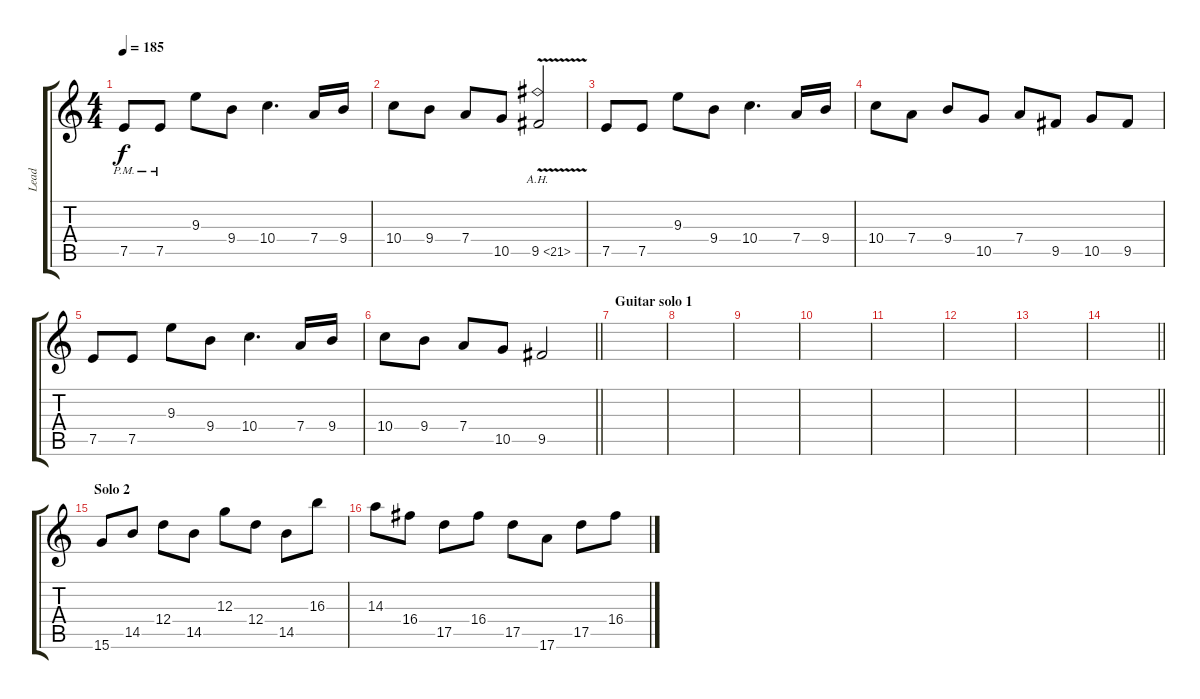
\track ("Lead" "Lead") {instrument overdrivenguitar}
\staff {score tabs}
\tuning (E4 B3 G3 D3 A2 E2) {hide}
\ts (4 4)
\tempo 185
\clef g2
\ks c
7.5{pm}.8{dy f} 7.5{pm}.8 9.3.8 9.4.8 10.4.4{d} 7.4.16 9.4.16 |
10.4.8 9.4.8 7.4.8 10.5.8 9.5{ah 12 v}.2 |
7.5.8 7.5.8 9.3.8 9.4.8 10.4.4{d} 7.4.16 9.4.16 |
10.4.8 7.4.8 9.4.8 10.5.8 7.4.8 9.5.8 10.5.8 9.5.8 |
7.5.8 7.5.8 9.3.8 9.4.8 10.4.4{d} 7.4.16 9.4.16 |
\barLineRight lightlight
10.4.8 9.4.8 7.4.8 10.5.8 9.5.2 |
\section ("" "Guitar solo 1")
|
|
|
|
|
|
|
\barLineRight lightlight
|
\section ("" "Solo 2")
15.6.8 14.5.8 12.4.8 14.5.8 12.3.8 12.4.8 14.5.8 16.3.8 |
14.3.8 16.4.8 17.5.8 16.4.8 17.5.8 17.6.8 17.5.8 16.4.8
